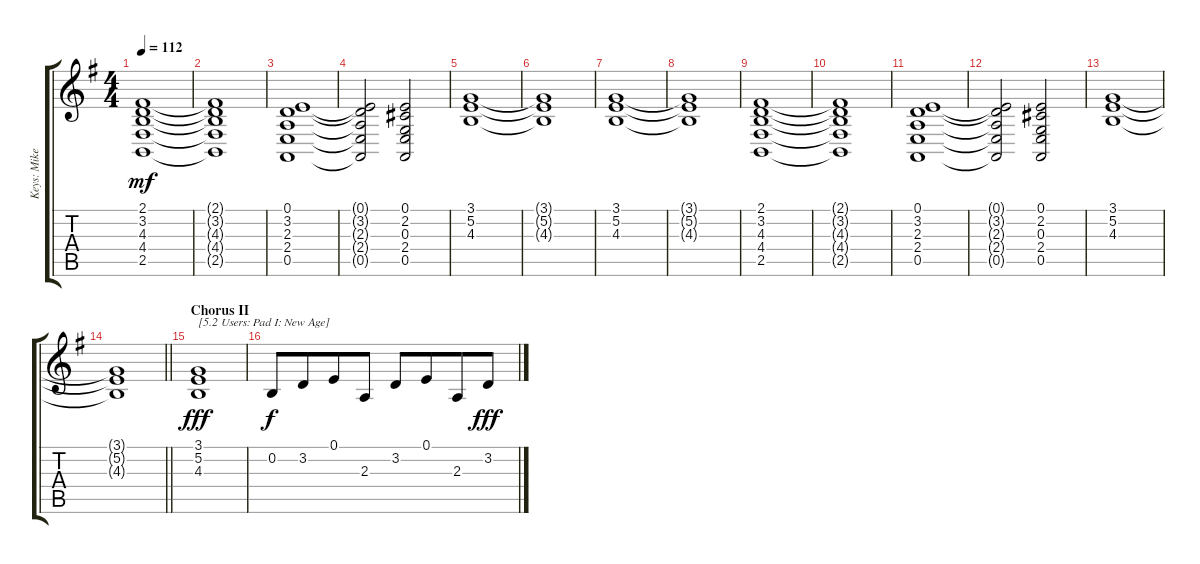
\track ("Keys: Mike" "Keys: Mike") {instrument pad1newage}
\staff {score tabs}
\tuning (E4 B3 G3 D3 A2 E2) {hide}
\ts (4 4)
\tempo 112
\clef g2
\ks g
(2.1 3.2 4.3 4.4 2.5).1{dy mf} |
(2.1{t} 3.2{t} 4.3{t} 4.4{t} 2.5{t}).1 |
(0.1 3.2 2.3 2.4 0.5).1 |
(0.1{t} 3.2{t} 2.3{t} 2.4{t} 0.5{t}).2 (0.1 2.2 0.3 2.4 0.5).2 |
(3.1 5.2 4.3).1 |
(3.1{t} 5.2{t} 4.3{t}).1 |
(3.1 5.2 4.3).1 |
(3.1{t} 5.2{t} 4.3{t}).1 |
(2.1 3.2 4.3 4.4 2.5).1 |
(2.1{t} 3.2{t} 4.3{t} 4.4{t} 2.5{t}).1 |
(0.1 3.2 2.3 2.4 0.5).1 |
(0.1{t} 3.2{t} 2.3{t} 2.4{t} 0.5{t}).2 (0.1 2.2 0.3 2.4 0.5).2 |
(3.1 5.2 4.3).1 |
\barLineRight lightlight
(3.1{t} 5.2{t} 4.3{t}).1 |
\section ("" "Chorus II")
(3.1 5.2 4.3).1{txt "[5.2 Users: Pad I: New Age]" dy fff instrument pad1newage} |
0.2.8{dy f} 3.2.8{beam merge} 0.1.8 2.3.8 3.2.8 0.1.8{beam merge} 2.3.8 3.2.8{dy fff}
